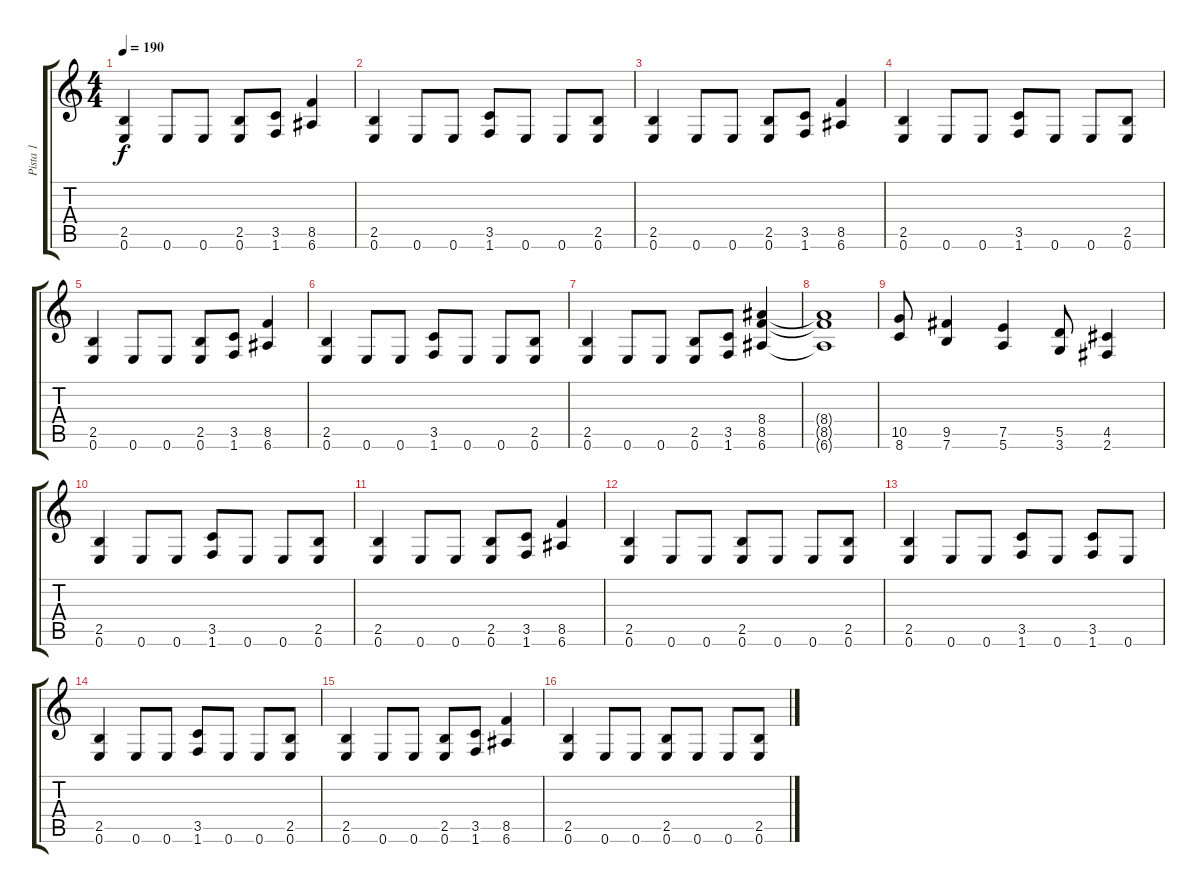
\track ("Pista 1" "Pista 1") {instrument distortionguitar}
\staff {score tabs}
\tuning (E4 B3 G3 D3 A2 E2) {hide}
\ts (4 4)
\tempo 190
\clef g2
\ks c
(2.5 0.6).4{dy f} 0.6.8 0.6.8 (2.5 0.6).8 (3.5 1.6).8 (8.5 6.6).4 |
(2.5 0.6).4 0.6.8 0.6.8 (3.5 1.6).8 0.6.8 0.6.8 (2.5 0.6).8 |
(2.5 0.6).4 0.6.8 0.6.8 (2.5 0.6).8 (3.5 1.6).8 (8.5 6.6).4 |
(2.5 0.6).4 0.6.8 0.6.8 (3.5 1.6).8 0.6.8 0.6.8 (2.5 0.6).8 |
(2.5 0.6).4 0.6.8 0.6.8 (2.5 0.6).8 (3.5 1.6).8 (8.5 6.6).4 |
(2.5 0.6).4 0.6.8 0.6.8 (3.5 1.6).8 0.6.8 0.6.8 (2.5 0.6).8 |
(2.5 0.6).4 0.6.8 0.6.8 (2.5 0.6).8 (3.5 1.6).8 (8.4 8.5 6.6).4 |
(8.4{t} 8.5{t} 6.6{t}).1 |
(10.5 8.6).8 (9.5 7.6).4 (7.5 5.6).4 (5.5 3.6).8 (4.5 2.6).4 |
(2.5 0.6).4 0.6.8 0.6.8 (3.5 1.6).8 0.6.8 0.6.8 (2.5 0.6).8 |
(2.5 0.6).4 0.6.8 0.6.8 (2.5 0.6).8 (3.5 1.6).8 (8.5 6.6).4 |
(2.5 0.6).4 0.6.8 0.6.8 (2.5 0.6).8 0.6.8 0.6.8 (2.5 0.6).8 |
(2.5 0.6).4 0.6.8 0.6.8 (3.5 1.6).8 0.6.8 (3.5 1.6).8 0.6.8 |
(2.5 0.6).4 0.6.8 0.6.8 (3.5 1.6).8 0.6.8 0.6.8 (2.5 0.6).8 |
(2.5 0.6).4 0.6.8 0.6.8 (2.5 0.6).8 (3.5 1.6).8 (8.5 6.6).4 |
(2.5 0.6).4 0.6.8 0.6.8 (2.5 0.6).8 0.6.8 0.6.8 (2.5 0.6).8
